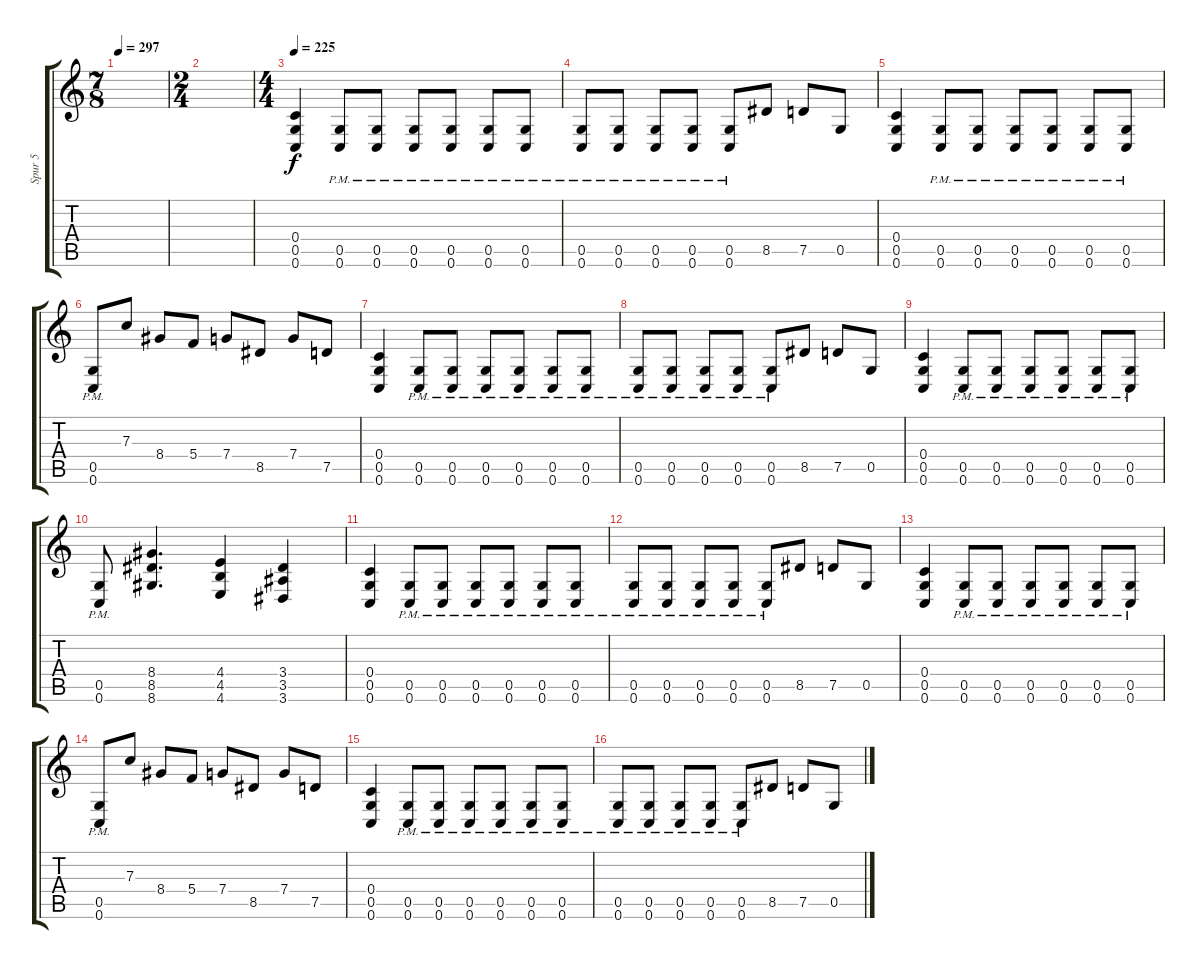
\track ("Spur 5" "Spur 5") {instrument distortionguitar}
\staff {score tabs}
\tuning (D4 A3 F3 C3 G2 C2) {hide}
\ts (7 8)
\tempo 297
\clef g2
\ks c
|
\ts (2 4)
|
\ts (4 4)
\tempo 225
(0.4 0.5 0.6).4 (0.5{pm} 0.6{pm}).8 (0.5{pm} 0.6{pm}).8 (0.5{pm} 0.6{pm}).8 (0.5{pm} 0.6{pm}).8 (0.5{pm} 0.6{pm}).8 (0.5{pm} 0.6{pm}).8 |
(0.5{pm} 0.6{pm}).8 (0.5{pm} 0.6{pm}).8 (0.5{pm} 0.6{pm}).8 (0.5{pm} 0.6{pm}).8 (0.5{pm} 0.6{pm}).8 8.5.8 7.5.8 0.5.8 |
(0.4 0.5 0.6).4 (0.5{pm} 0.6{pm}).8 (0.5{pm} 0.6{pm}).8 (0.5{pm} 0.6{pm}).8 (0.5{pm} 0.6{pm}).8 (0.5{pm} 0.6{pm}).8 (0.5{pm} 0.6{pm}).8 |
(0.5{pm} 0.6{pm}).8 7.3.8 8.4.8 5.4.8 7.4.8 8.5.8 7.4.8 7.5.8 |
(0.4 0.5 0.6).4 (0.5{pm} 0.6{pm}).8 (0.5{pm} 0.6{pm}).8 (0.5{pm} 0.6{pm}).8 (0.5{pm} 0.6{pm}).8 (0.5{pm} 0.6{pm}).8 (0.5{pm} 0.6{pm}).8 |
(0.5{pm} 0.6{pm}).8 (0.5{pm} 0.6{pm}).8 (0.5{pm} 0.6{pm}).8 (0.5{pm} 0.6{pm}).8 (0.5{pm} 0.6{pm}).8 8.5.8 7.5.8 0.5.8 |
(0.4 0.5 0.6).4 (0.5{pm} 0.6{pm}).8 (0.5{pm} 0.6{pm}).8 (0.5{pm} 0.6{pm}).8 (0.5{pm} 0.6{pm}).8 (0.5{pm} 0.6{pm}).8 (0.5{pm} 0.6{pm}).8 |
(0.5{pm} 0.6{pm}).8 (8.4 8.5 8.6).4{d} (4.4 4.5 4.6).4 (3.4 3.5 3.6).4 |
(0.4 0.5 0.6).4 (0.5{pm} 0.6{pm}).8 (0.5{pm} 0.6{pm}).8 (0.5{pm} 0.6{pm}).8 (0.5{pm} 0.6{pm}).8 (0.5{pm} 0.6{pm}).8 (0.5{pm} 0.6{pm}).8 |
(0.5{pm} 0.6{pm}).8 (0.5{pm} 0.6{pm}).8 (0.5{pm} 0.6{pm}).8 (0.5{pm} 0.6{pm}).8 (0.5{pm} 0.6{pm}).8 8.5.8 7.5.8 0.5.8 |
(0.4 0.5 0.6).4 (0.5{pm} 0.6{pm}).8 (0.5{pm} 0.6{pm}).8 (0.5{pm} 0.6{pm}).8 (0.5{pm} 0.6{pm}).8 (0.5{pm} 0.6{pm}).8 (0.5{pm} 0.6{pm}).8 |
(0.5{pm} 0.6{pm}).8 7.3.8 8.4.8 5.4.8 7.4.8 8.5.8 7.4.8 7.5.8 |
(0.4 0.5 0.6).4 (0.5{pm} 0.6{pm}).8 (0.5{pm} 0.6{pm}).8 (0.5{pm} 0.6{pm}).8 (0.5{pm} 0.6{pm}).8 (0.5{pm} 0.6{pm}).8 (0.5{pm} 0.6{pm}).8 |
(0.5{pm} 0.6{pm}).8 (0.5{pm} 0.6{pm}).8 (0.5{pm} 0.6{pm}).8 (0.5{pm} 0.6{pm}).8 (0.5{pm} 0.6{pm}).8 8.5.8 7.5.8 0.5.8
